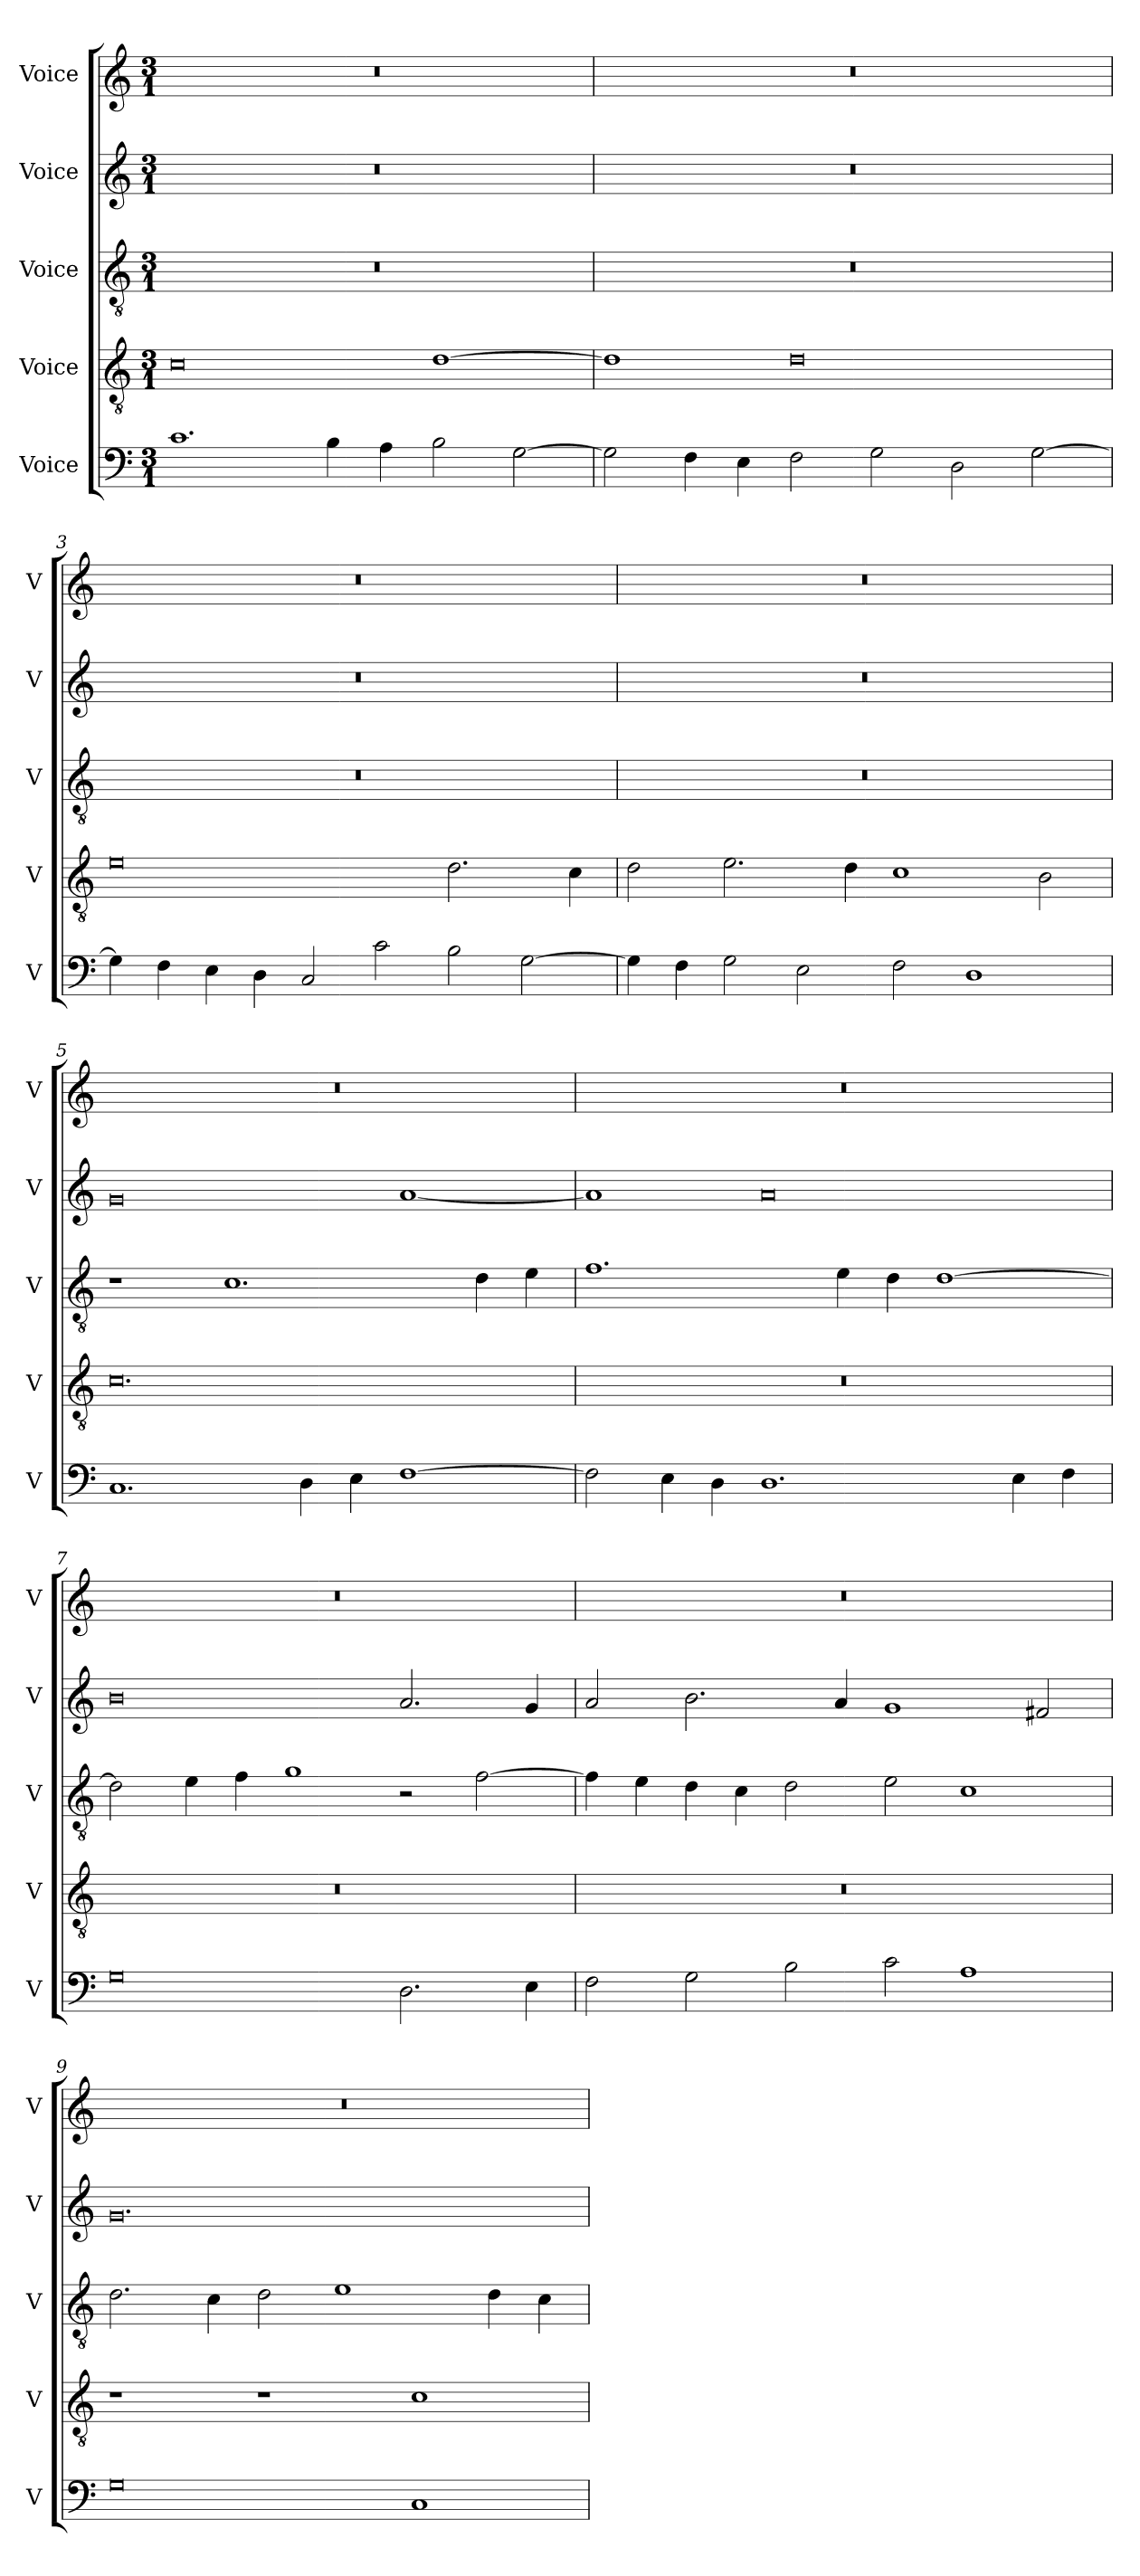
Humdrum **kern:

**kern	**kern	**kern	**kern	**kern
*part5	*part4	*part3	*part2	*part1
*staff5	*staff4	*staff3	*staff2	*staff1
*I"Voice	*I"Voice	*I"Voice	*I"Voice	*I"Voice
*I'V	*I'V	*I'V	*I'V	*I'V
*clefF4	*clefGv2	*clefGv2	*clefG2	*clefG2
*k[]	*k[]	*k[]	*k[]	*k[]
*M3/1	*M3/1	*M3/1	*M3/1	*M3/1
=1	=1	=1	=1	=1
1.c	0c	0.r	0.r	0.r
4B\	.	.	.	.
4A\	.	.	.	.
2B\	[1d	.	.	.
[2G\	.	.	.	.
=2	=2	=2	=2	=2
2G\]	1d]	0.r	0.r	0.r
4F\	.	.	.	.
4E\	.	.	.	.
2F\	0d	.	.	.
2G\	.	.	.	.
2D\	.	.	.	.
[2G\	.	.	.	.
!!LO:LB:g=z
=3	=3	=3	=3	=3
4G\]	0e	0.r	0.r	0.r
4F\	.	.	.	.
4E\	.	.	.	.
4D\	.	.	.	.
2C/	.	.	.	.
2c\	.	.	.	.
2B\	2.d\	.	.	.
[2G\	.	.	.	.
.	4c\	.	.	.
=4	=4	=4	=4	=4
4G\]	2d\	0.r	0.r	0.r
4F\	.	.	.	.
2G\	2.e\	.	.	.
2E\	.	.	.	.
.	4d\	.	.	.
2F\	1c	.	.	.
1D	.	.	.	.
.	2B\	.	.	.
!!LO:LB:g=z
=5	=5	=5	=5	=5
1.C	0.c	1r	0g	0.r
.	.	1.c	.	.
4D\	.	.	.	.
4E\	.	.	.	.
[1F	.	.	[1a	.
.	.	4d\	.	.
.	.	4e\	.	.
=6	=6	=6	=6	=6
2F\]	0.r	1.f	1a]	0.r
4E\	.	.	.	.
4D\	.	.	.	.
1.D	.	.	0a	.
.	.	4e\	.	.
.	.	4d\	.	.
.	.	[1d	.	.
4E\	.	.	.	.
4F\	.	.	.	.
!!LO:PB:g=z
=7	=7	=7	=7	=7
0G	0.r	2d\]	0b	0.r
.	.	4e\	.	.
.	.	4f\	.	.
.	.	1g	.	.
2.D\	.	2r	2.a/	.
.	.	[2f\	.	.
4E\	.	.	4g/	.
=8	=8	=8	=8	=8
2F\	0.r	4f\]	2a/	0.r
.	.	4e\	.	.
2G\	.	4d\	2.b\	.
.	.	4c\	.	.
2B\	.	2d\	.	.
.	.	.	4a/	.
2c\	.	2e\	1g	.
1A	.	1c	.	.
.	.	.	2f#X/	.
!!LO:LB:g=z
=9	=9	=9	=9	=9
0G	1r	2.d\	0.g	0.r
.	.	4c\	.	.
.	1r	2d\	.	.
.	.	1e	.	.
1C	1c	.	.	.
.	.	4d\	.	.
.	.	4c\	.	.
=	=	=	=	=
*-	*-	*-	*-	*-
